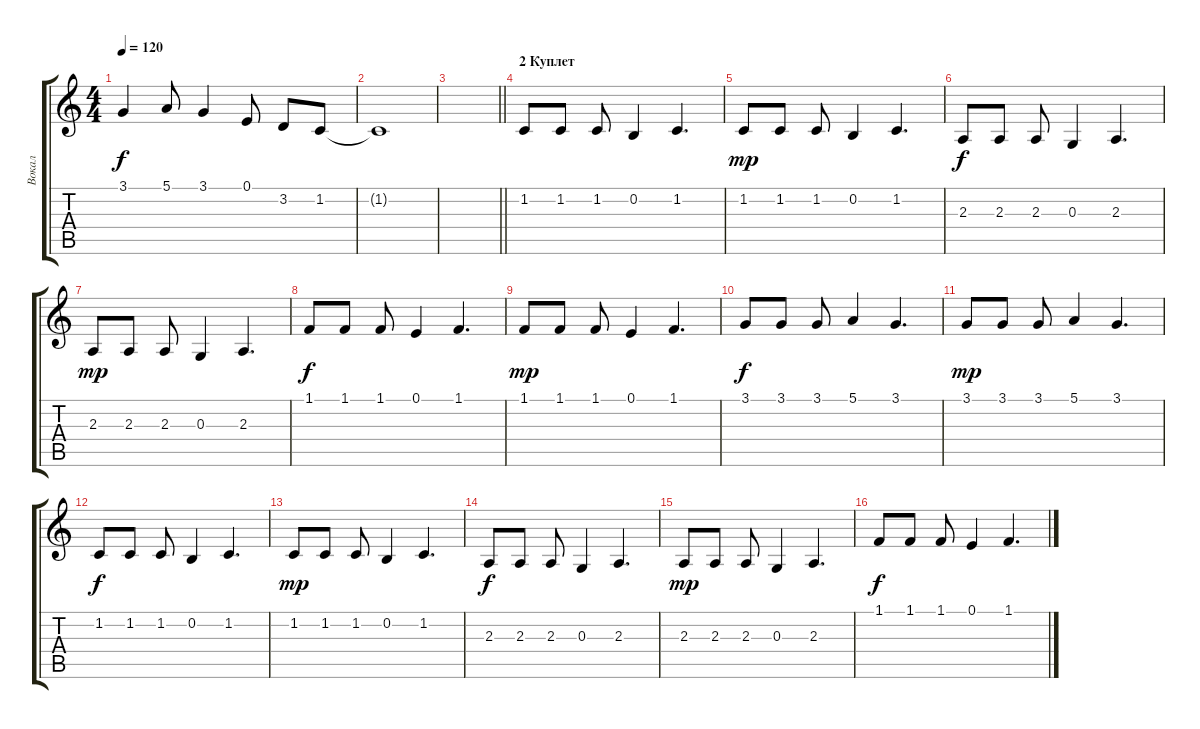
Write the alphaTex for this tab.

\track ("Вокал" "Вокал") {instrument violin}
\staff {score tabs}
\tuning (E4 B3 G3 D3 A2 E2) {hide}
\ts (4 4)
\tempo 120
\clef g2
\ks c
3.1.4{dy f} 5.1.8 3.1.4 0.1.8 3.2.8 1.2.8 |
1.2{t}.1 |
\barLineRight lightlight
|
\section ("" "2 Куплет")
1.2.8 1.2.8 1.2.8 0.2.4 1.2.4{d} |
1.2.8{dy mp} 1.2.8 1.2.8 0.2.4 1.2.4{d} |
2.3.8{dy f} 2.3.8 2.3.8 0.3.4 2.3.4{d} |
2.3.8{dy mp} 2.3.8 2.3.8 0.3.4 2.3.4{d} |
1.1.8{dy f} 1.1.8 1.1.8 0.1.4 1.1.4{d} |
1.1.8{dy mp} 1.1.8 1.1.8 0.1.4 1.1.4{d} |
3.1.8{dy f} 3.1.8 3.1.8 5.1.4 3.1.4{d} |
3.1.8{dy mp} 3.1.8 3.1.8 5.1.4 3.1.4{d} |
1.2.8{dy f} 1.2.8 1.2.8 0.2.4 1.2.4{d} |
1.2.8{dy mp} 1.2.8 1.2.8 0.2.4 1.2.4{d} |
2.3.8{dy f} 2.3.8 2.3.8 0.3.4 2.3.4{d} |
2.3.8{dy mp} 2.3.8 2.3.8 0.3.4 2.3.4{d} |
1.1.8{dy f} 1.1.8 1.1.8 0.1.4 1.1.4{d}
